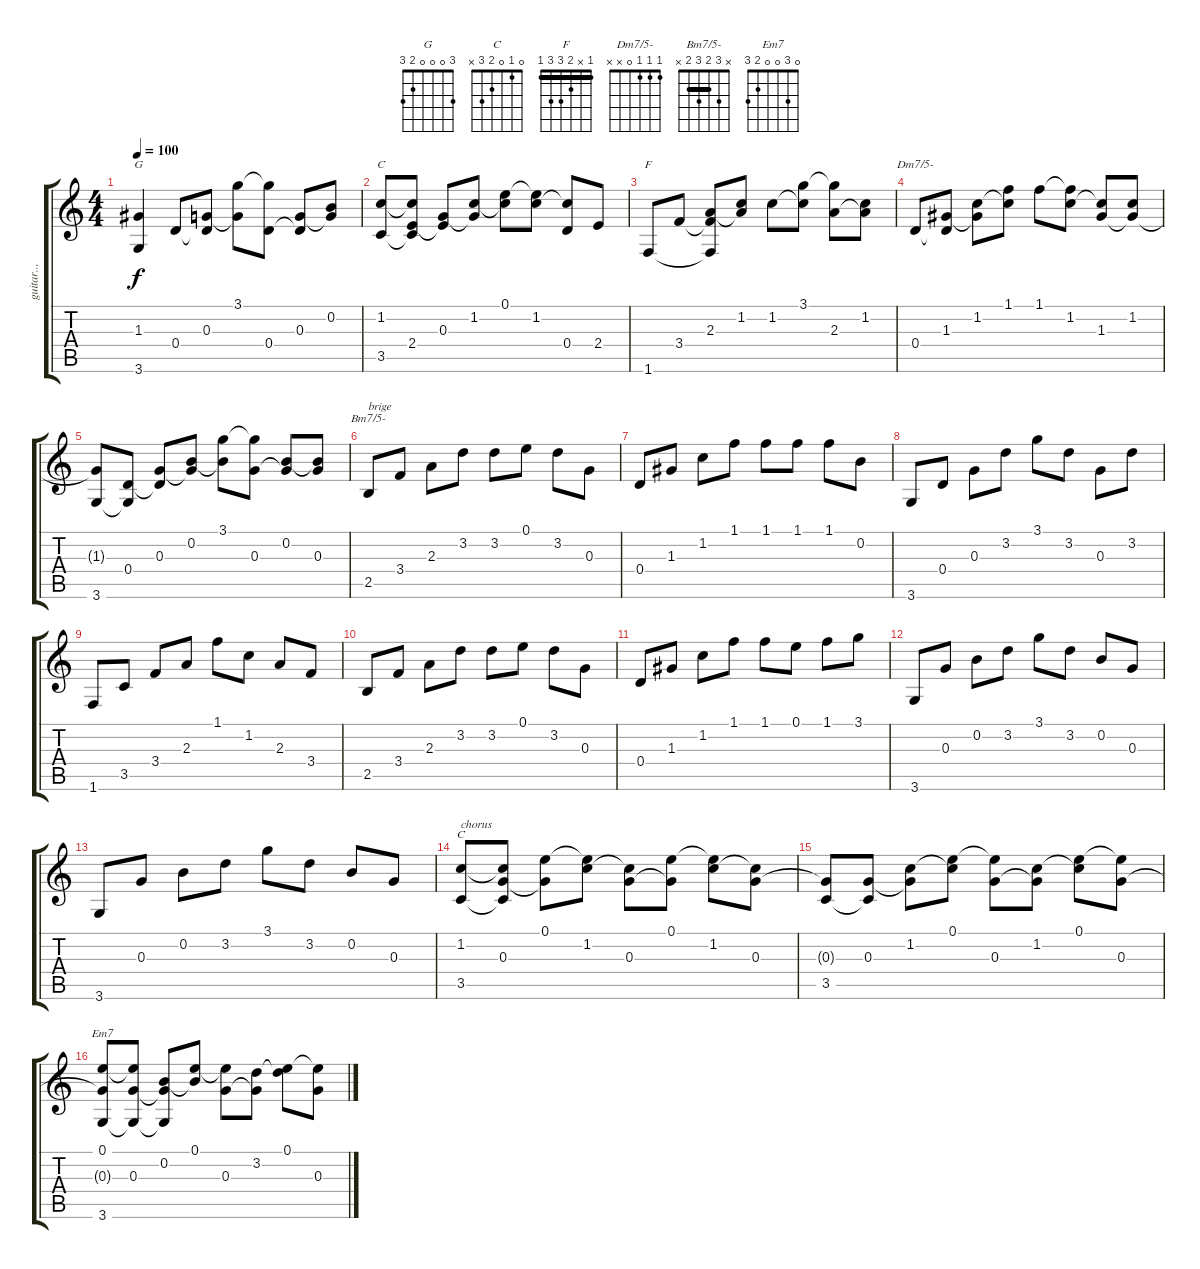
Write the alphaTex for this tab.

\track ("guitar..," "guitar..,") {instrument acousticguitarsteel}
\staff {score tabs}
\tuning (E4 B3 G3 D3 A2 E2) {hide}
\chord ("G" 3 0 0 0 2 3)
\chord ("C" x 1 0 2 3 x)
\chord ("F" 1 x 2 3 3 1) {barre 1}
\chord ("Dm7/5-" 1 1 1 0 x x)
\chord ("Bm7/5-" x 3 2 3 2 x) {barre 2}
\chord ("C" 0 1 0 2 3 x)
\chord ("Em7" 0 3 0 0 2 3)
\ts (4 4)
\tempo 100
\clef g2
\ks c
(1.3{t} 3.6).4{ch "G" dy f} 0.4.8 (0.3 0.4{t}).8 (3.1 0.3{t}).8 (3.1{t} 0.4).8 (0.3 0.4{t}).8 (0.2 0.3{t}).8 |
(1.2 3.5).8{ch "C"} (1.2{t} 2.4 3.5{t}).8 (0.3 2.4{t}).8 (1.2 0.3{t}).8 (0.1 1.2{t}).8 (0.1{t} 1.2).8 (1.2{t} 0.4).8 2.4.8 |
1.6.8{ch "F"} 3.4.8 (2.3 3.4{t} 1.6{t}).8 (1.2 2.3{t}).8 1.2.8 (3.1 1.2{t}).8 (3.1{t} 2.3).8 (1.2 2.3{t}).8 |
0.4.8{ch "Dm7/5-"} (1.3 0.4{t}).8 (1.2 1.3{t}).8 (1.1 1.2{t}).8 1.1.8 (1.1{t} 1.2).8 (1.2{t} 1.3).8 (1.2 1.3{t}).8 |
(1.3{t} 3.6).8 (0.4 3.6{t}).8 (0.3 0.4{t}).8 (0.2 0.3{t}).8 (3.1 0.2{t}).8 (3.1{t} 0.3).8 (0.2 0.3{t}).8 (0.2{t} 0.3).8 |
2.5.8{ch "Bm7/5-" txt "brige"} 3.4.8 2.3.8 3.2.8 3.2.8 0.1.8 3.2.8 0.3.8 |
0.4.8 1.3.8 1.2.8 1.1.8 1.1.8 1.1.8 1.1.8 0.2.8 |
3.6.8 0.4.8 0.3.8 3.2.8 3.1.8 3.2.8 0.3.8 3.2.8 |
1.6.8 3.5.8 3.4.8 2.3.8 1.1.8 1.2.8 2.3.8 3.4.8 |
2.5.8 3.4.8 2.3.8 3.2.8 3.2.8 0.1.8 3.2.8 0.3.8 |
0.4.8 1.3.8 1.2.8 1.1.8 1.1.8 0.1.8 1.1.8 3.1.8 |
3.6.8 0.3.8 0.2.8 3.2.8 3.1.8 3.2.8 0.2.8 0.3.8 |
3.6.8 0.3.8 0.2.8 3.2.8 3.1.8 3.2.8 0.2.8 0.3.8 |
(1.2 3.5).8{ch "C" txt "chorus"} (1.2{t} 0.3 3.5{t}).8 (0.1 0.3{t}).8 (0.1{t} 1.2).8 (1.2{t} 0.3).8 (0.1 0.3{t}).8 (0.1{t} 1.2).8 (1.2{t} 0.3).8 |
(0.3{t} 3.5).8 (0.3 3.5{t}).8 (1.2 0.3{t}).8 (0.1 1.2{t}).8 (0.1{t} 0.3).8 (1.2 0.3{t}).8 (0.1 1.2{t}).8 (0.1{t} 0.3).8 |
(0.1 0.3{t} 3.6).8{ch "Em7"} (0.1{t} 0.3 3.6{t}).8 (0.2 0.3{t} 3.6{t}).8 (0.1 0.2{t}).8 (0.1{t} 0.3).8 (3.2 0.3{t}).8 (0.1 3.2{t}).8 (0.1{t} 0.3).8
